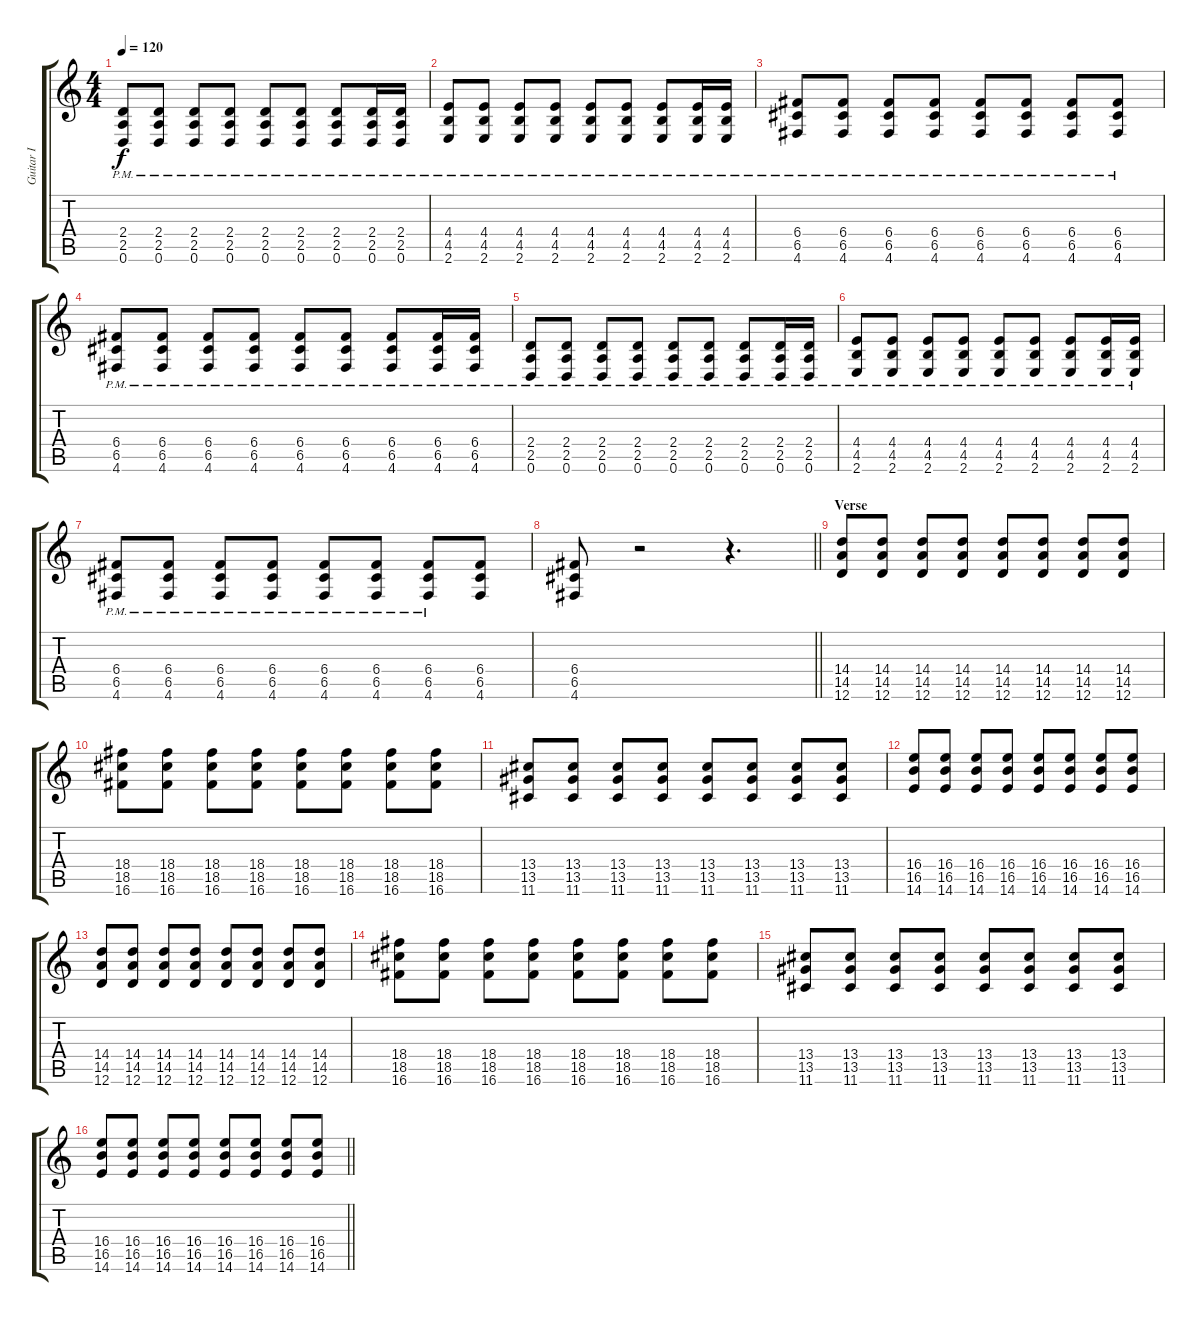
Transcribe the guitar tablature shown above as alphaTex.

\track ("Guitar I" "Guitar I") {instrument distortionguitar}
\staff {score tabs}
\tuning (D4 A3 F3 C3 G2 D2) {hide}
\ts (4 4)
\tempo 120
\clef g2
\ks c
(2.4{pm} 2.5{pm} 0.6{pm}).8{dy f} (2.4{pm} 2.5{pm} 0.6{pm}).8 (2.4{pm} 2.5{pm} 0.6{pm}).8 (2.4{pm} 2.5{pm} 0.6{pm}).8 (2.4{pm} 2.5{pm} 0.6{pm}).8 (2.4{pm} 2.5{pm} 0.6{pm}).8 (2.4{pm} 2.5{pm} 0.6{pm}).8 (2.4{pm} 2.5{pm} 0.6{pm}).16 (2.4{pm} 2.5{pm} 0.6{pm}).16 |
(4.4{pm} 4.5{pm} 2.6{pm}).8 (4.4{pm} 4.5{pm} 2.6{pm}).8 (4.4{pm} 4.5{pm} 2.6{pm}).8 (4.4{pm} 4.5{pm} 2.6{pm}).8 (4.4{pm} 4.5{pm} 2.6{pm}).8 (4.4{pm} 4.5{pm} 2.6{pm}).8 (4.4{pm} 4.5{pm} 2.6{pm}).8 (4.4{pm} 4.5{pm} 2.6{pm}).16 (4.4{pm} 4.5{pm} 2.6{pm}).16 |
(6.4{pm} 6.5{pm} 4.6{pm}).8 (6.4{pm} 6.5{pm} 4.6{pm}).8 (6.4{pm} 6.5{pm} 4.6{pm}).8 (6.4{pm} 6.5{pm} 4.6{pm}).8 (6.4{pm} 6.5{pm} 4.6{pm}).8 (6.4{pm} 6.5{pm} 4.6{pm}).8 (6.4{pm} 6.5{pm} 4.6{pm}).8 (6.4{pm} 6.5{pm} 4.6{pm}).8 |
(6.4{pm} 6.5{pm} 4.6{pm}).8 (6.4{pm} 6.5{pm} 4.6{pm}).8 (6.4{pm} 6.5{pm} 4.6{pm}).8 (6.4{pm} 6.5{pm} 4.6{pm}).8 (6.4{pm} 6.5{pm} 4.6{pm}).8 (6.4{pm} 6.5{pm} 4.6{pm}).8 (6.4{pm} 6.5{pm} 4.6{pm}).8 (6.4{pm} 6.5{pm} 4.6{pm}).16 (6.4{pm} 6.5{pm} 4.6{pm}).16 |
(2.4{pm} 2.5{pm} 0.6{pm}).8 (2.4{pm} 2.5{pm} 0.6{pm}).8 (2.4{pm} 2.5{pm} 0.6{pm}).8 (2.4{pm} 2.5{pm} 0.6{pm}).8 (2.4{pm} 2.5{pm} 0.6{pm}).8 (2.4{pm} 2.5{pm} 0.6{pm}).8 (2.4{pm} 2.5{pm} 0.6{pm}).8 (2.4{pm} 2.5{pm} 0.6{pm}).16 (2.4{pm} 2.5{pm} 0.6{pm}).16 |
(4.4{pm} 4.5{pm} 2.6{pm}).8 (4.4{pm} 4.5{pm} 2.6{pm}).8 (4.4{pm} 4.5{pm} 2.6{pm}).8 (4.4{pm} 4.5{pm} 2.6{pm}).8 (4.4{pm} 4.5{pm} 2.6{pm}).8 (4.4{pm} 4.5{pm} 2.6{pm}).8 (4.4{pm} 4.5{pm} 2.6{pm}).8 (4.4{pm} 4.5{pm} 2.6{pm}).16 (4.4{pm} 4.5{pm} 2.6{pm}).16 |
(6.4{pm} 6.5{pm} 4.6{pm}).8 (6.4{pm} 6.5{pm} 4.6{pm}).8 (6.4{pm} 6.5{pm} 4.6{pm}).8 (6.4{pm} 6.5{pm} 4.6{pm}).8 (6.4{pm} 6.5{pm} 4.6{pm}).8 (6.4{pm} 6.5{pm} 4.6{pm}).8 (6.4{pm} 6.5{pm} 4.6{pm}).8 (6.4 6.5 4.6).8 |
\barLineRight lightlight
(6.4 6.5 4.6).8 r.2 r.4{d} |
\section ("" "Verse")
(14.4 14.5 12.6).8 (14.4 14.5 12.6).8 (14.4 14.5 12.6).8 (14.4 14.5 12.6).8 (14.4 14.5 12.6).8 (14.4 14.5 12.6).8 (14.4 14.5 12.6).8 (14.4 14.5 12.6).8 |
(18.4 18.5 16.6).8 (18.4 18.5 16.6).8 (18.4 18.5 16.6).8 (18.4 18.5 16.6).8 (18.4 18.5 16.6).8 (18.4 18.5 16.6).8 (18.4 18.5 16.6).8 (18.4 18.5 16.6).8 |
(13.4 13.5 11.6).8 (13.4 13.5 11.6).8 (13.4 13.5 11.6).8 (13.4 13.5 11.6).8 (13.4 13.5 11.6).8 (13.4 13.5 11.6).8 (13.4 13.5 11.6).8 (13.4 13.5 11.6).8 |
(16.4 16.5 14.6).8 (16.4 16.5 14.6).8 (16.4 16.5 14.6).8 (16.4 16.5 14.6).8 (16.4 16.5 14.6).8 (16.4 16.5 14.6).8 (16.4 16.5 14.6).8 (16.4 16.5 14.6).8 |
(14.4 14.5 12.6).8 (14.4 14.5 12.6).8 (14.4 14.5 12.6).8 (14.4 14.5 12.6).8 (14.4 14.5 12.6).8 (14.4 14.5 12.6).8 (14.4 14.5 12.6).8 (14.4 14.5 12.6).8 |
(18.4 18.5 16.6).8 (18.4 18.5 16.6).8 (18.4 18.5 16.6).8 (18.4 18.5 16.6).8 (18.4 18.5 16.6).8 (18.4 18.5 16.6).8 (18.4 18.5 16.6).8 (18.4 18.5 16.6).8 |
(13.4 13.5 11.6).8 (13.4 13.5 11.6).8 (13.4 13.5 11.6).8 (13.4 13.5 11.6).8 (13.4 13.5 11.6).8 (13.4 13.5 11.6).8 (13.4 13.5 11.6).8 (13.4 13.5 11.6).8 |
\barLineRight lightlight
(16.4 16.5 14.6).8 (16.4 16.5 14.6).8 (16.4 16.5 14.6).8 (16.4 16.5 14.6).8 (16.4 16.5 14.6).8 (16.4 16.5 14.6).8 (16.4 16.5 14.6).8 (16.4 16.5 14.6).8
